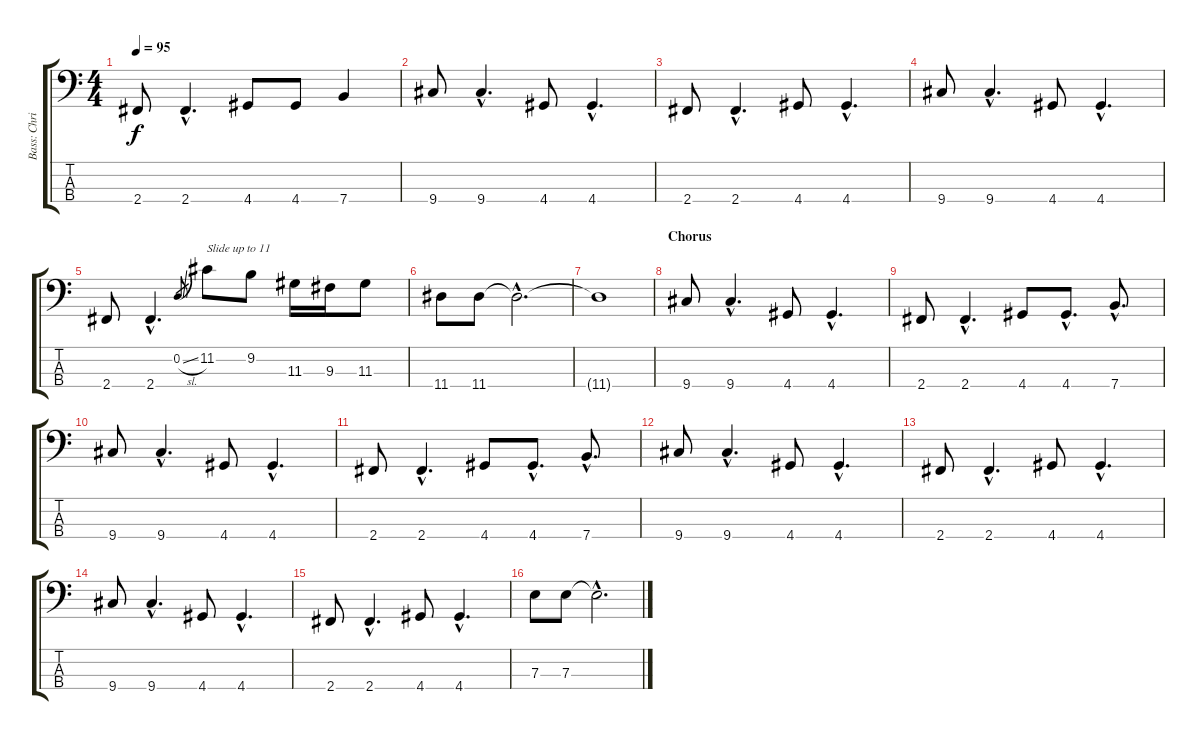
\track ("Bass: Christer Örtefors" "Bass: Chri") {instrument electricbassfinger}
\staff {score tabs}
\tuning (G2 D2 A1 E1) {hide}
\ts (4 4)
\tempo 95
\clef f4
\ks c
2.4.8{dy f} 2.4{hac}.4{d} 4.4.8 4.4.8 7.4.4 |
9.4.8 9.4{hac}.4{d} 4.4.8 4.4{hac}.4{d} |
2.4.8 2.4{hac}.4{d} 4.4.8 4.4{hac}.4{d} |
9.4.8 9.4{hac}.4{d} 4.4.8 4.4{hac}.4{d} |
2.4.8 2.4{hac}.4{d} 0.2{sl}.8{gr} 11.2.8{txt "Slide up to 11"} 9.2.8 11.3.16 9.3.16 11.3.8 |
11.4.8 11.4.8 11.4{hac t}.2{d} |
11.4{t}.1 |
\section ("" "Chorus")
9.4.8 9.4{hac}.4{d} 4.4.8 4.4{hac}.4{d} |
2.4.8 2.4{hac}.4{d} 4.4.8 4.4{hac}.8{d} 7.4{hac}.8{d} |
9.4.8 9.4{hac}.4{d} 4.4.8 4.4{hac}.4{d} |
2.4.8 2.4{hac}.4{d} 4.4.8 4.4{hac}.8{d} 7.4{hac}.8{d} |
9.4.8 9.4{hac}.4{d} 4.4.8 4.4{hac}.4{d} |
2.4.8 2.4{hac}.4{d} 4.4.8 4.4{hac}.4{d} |
9.4.8 9.4{hac}.4{d} 4.4.8 4.4{hac}.4{d} |
2.4.8 2.4{hac}.4{d} 4.4.8 4.4{hac}.4{d} |
7.3.8 7.3.8 7.3{hac t}.2{d}
